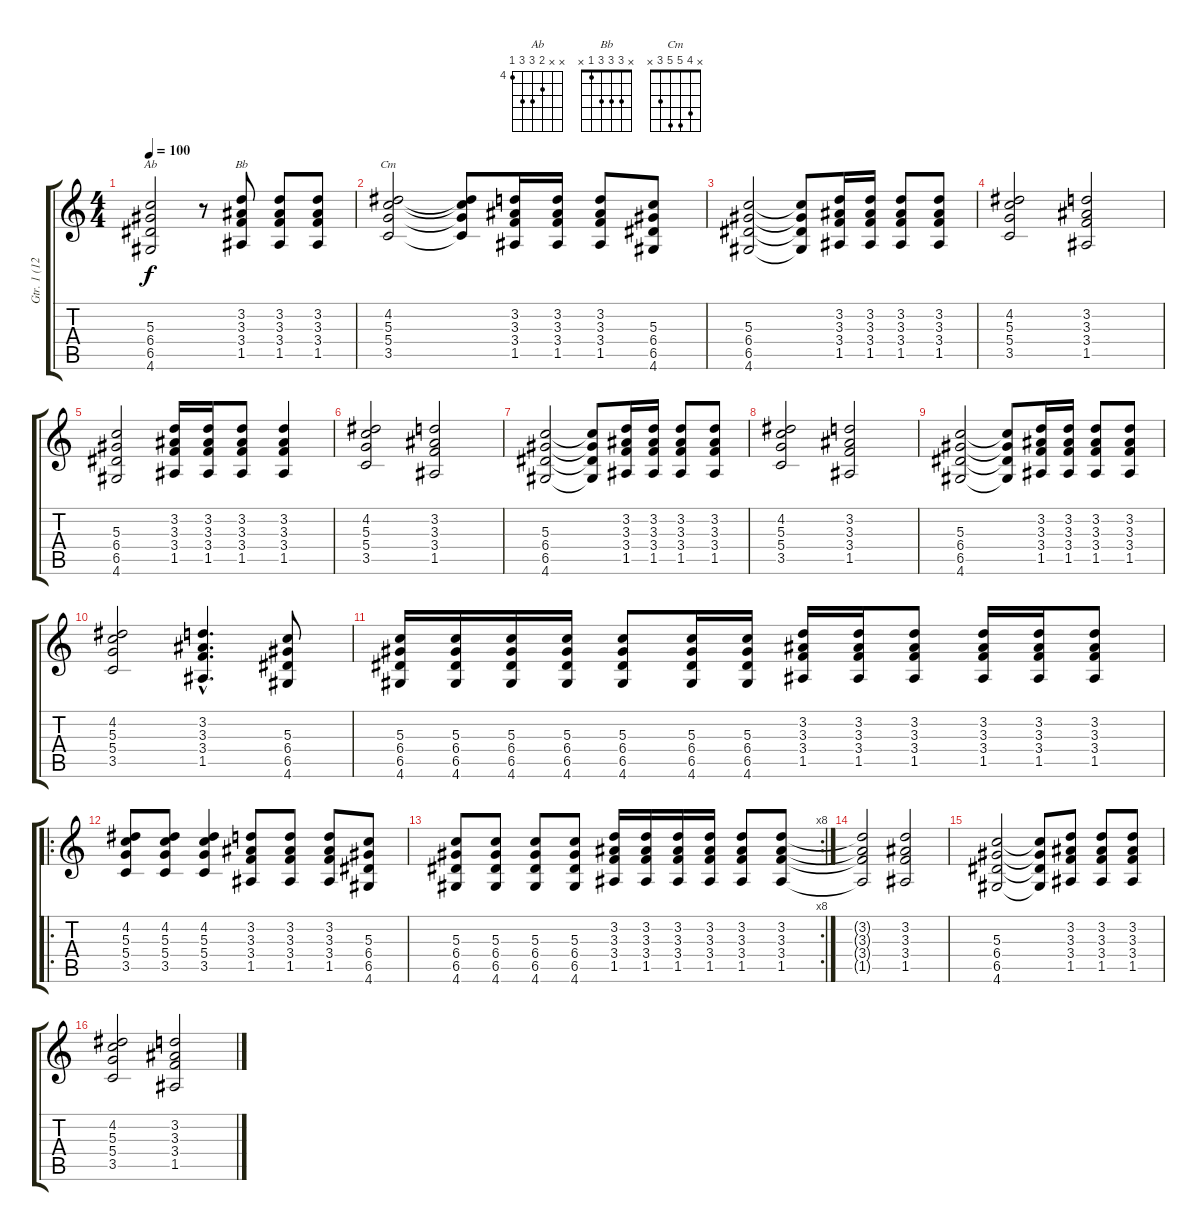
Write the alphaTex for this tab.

\track ("Gtr. 1 (12-string acous.)" "Gtr. 1 (12") {instrument acousticguitarsteel}
\staff {score tabs}
\tuning (E4 B3 G3 D3 A2 E2) {hide}
\chord ("Ab" x x 5 6 6 4) {firstfret 4}
\chord ("Bb" x 3 3 3 1 x)
\chord ("Cm" x 4 5 5 3 x)
\ts (4 4)
\tempo 100
\clef g2
\ks c
(5.3 6.4 6.5 4.6).2{ch "Ab" dy f} r.8 (3.2 3.3 3.4 1.5).8{ch "Bb"} (3.2 3.3 3.4 1.5).8 (3.2 3.3 3.4 1.5).8 |
(4.2 5.3 5.4 3.5).2{ch "Cm"} (4.2{t} 5.3{t} 5.4{t} 3.5{t}).8 (3.2 3.3 3.4 1.5).16 (3.2 3.3 3.4 1.5).16 (3.2 3.3 3.4 1.5).8 (5.3 6.4 6.5 4.6).8 |
(5.3 6.4 6.5 4.6).2 (5.3{t} 6.4{t} 6.5{t} 4.6{t}).8 (3.2 3.3 3.4 1.5).16 (3.2 3.3 3.4 1.5).16 (3.2 3.3 3.4 1.5).8 (3.2 3.3 3.4 1.5).8 |
(4.2 5.3 5.4 3.5).2 (3.2 3.3 3.4 1.5).2 |
(5.3 6.4 6.5 4.6).2 (3.2 3.3 3.4 1.5).16 (3.2 3.3 3.4 1.5).16 (3.2 3.3 3.4 1.5).8 (3.2 3.3 3.4 1.5).4 |
(4.2 5.3 5.4 3.5).2 (3.2 3.3 3.4 1.5).2 |
(5.3 6.4 6.5 4.6).2 (5.3{t} 6.4{t} 6.5{t} 4.6{t}).8 (3.2 3.3 3.4 1.5).16 (3.2 3.3 3.4 1.5).16 (3.2 3.3 3.4 1.5).8 (3.2 3.3 3.4 1.5).8 |
(4.2 5.3 5.4 3.5).2 (3.2 3.3 3.4 1.5).2 |
(5.3 6.4 6.5 4.6).2 (5.3{t} 6.4{t} 6.5{t} 4.6{t}).8 (3.2 3.3 3.4 1.5).16 (3.2 3.3 3.4 1.5).16 (3.2 3.3 3.4 1.5).8 (3.2 3.3 3.4 1.5).8 |
(4.2 5.3 5.4 3.5).2 (3.2{hac} 3.3{hac} 3.4{hac} 1.5{hac}).4{d} (5.3 6.4 6.5 4.6).8 |
(5.3 6.4 6.5 4.6).16 (5.3 6.4 6.5 4.6).16 (5.3 6.4 6.5 4.6).16 (5.3 6.4 6.5 4.6).16 (5.3 6.4 6.5 4.6).8 (5.3 6.4 6.5 4.6).16 (5.3 6.4 6.5 4.6).16 (3.2 3.3 3.4 1.5).16 (3.2 3.3 3.4 1.5).16 (3.2 3.3 3.4 1.5).8 (3.2 3.3 3.4 1.5).16 (3.2 3.3 3.4 1.5).16 (3.2 3.3 3.4 1.5).8 |
\ro
(4.2 5.3 5.4 3.5).8 (4.2 5.3 5.4 3.5).8 (4.2 5.3 5.4 3.5).4 (3.2 3.3 3.4 1.5).8 (3.2 3.3 3.4 1.5).8 (3.2 3.3 3.4 1.5).8 (5.3 6.4 6.5 4.6).8 |
\rc 8
(5.3 6.4 6.5 4.6).8 (5.3 6.4 6.5 4.6).8 (5.3 6.4 6.5 4.6).8 (5.3 6.4 6.5 4.6).8 (3.2 3.3 3.4 1.5).16 (3.2 3.3 3.4 1.5).16 (3.2 3.3 3.4 1.5).16 (3.2 3.3 3.4 1.5).16 (3.2 3.3 3.4 1.5).8 (3.2 3.3 3.4 1.5).8 |
(3.2{t} 3.3{t} 3.4{t} 1.5{t}).2 (3.2 3.3 3.4 1.5).2 |
(5.3 6.4 6.5 4.6).2 (5.3{t} 6.4{t} 6.5{t} 4.6{t}).8 (3.2 3.3 3.4 1.5).8 (3.2 3.3 3.4 1.5).8 (3.2 3.3 3.4 1.5).8 |
(4.2 5.3 5.4 3.5).2 (3.2 3.3 3.4 1.5).2
